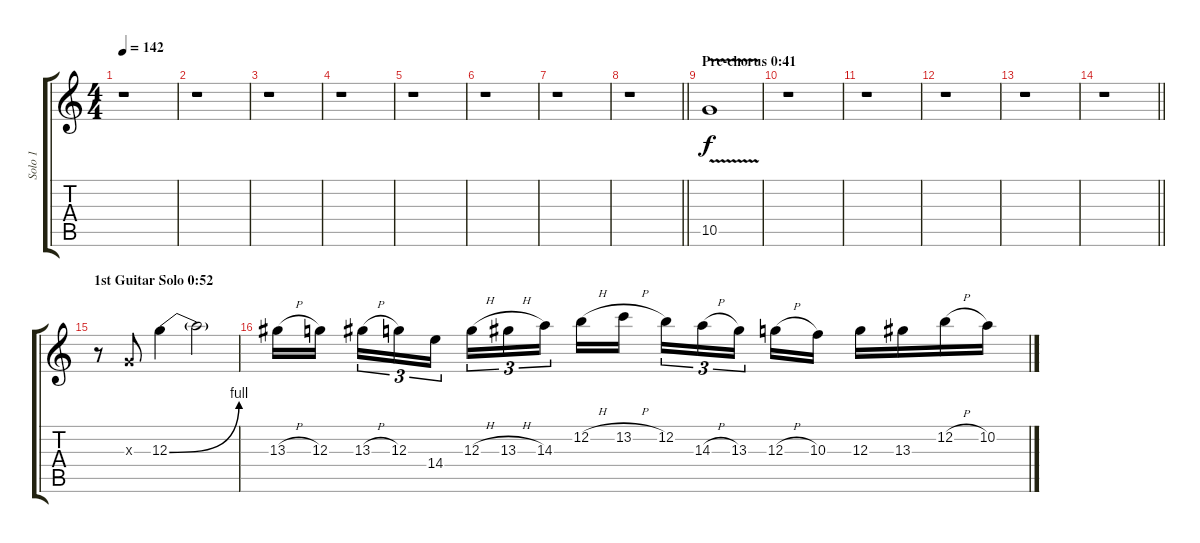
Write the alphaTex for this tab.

\track ("Solo 1" "Solo 1") {instrument overdrivenguitar}
\staff {score tabs}
\tuning (E4 B3 G3 D3 A2 E2) {hide}
\ts (4 4)
\tempo 142
\clef g2
\ks c
r.1{dy f} |
r.1 |
r.1 |
r.1 |
r.1 |
r.1 |
r.1 |
\barLineRight lightlight
r.1 |
\section ("" "Pre-chorus 0:41")
10.5{v}.1 |
r.1 |
r.1 |
r.1 |
r.1 |
\barLineRight lightlight
r.1 |
\section ("" "1st Guitar Solo 0:52")
r.8 0.3{x}.8 12.3{be (bend 0 0 60 4)}.4 12.3{t}.2 |
13.3{h}.16 12.3.16{beam splitsecondary} 13.3{h}.16{tu (3 2)} 12.3.16{tu (3 2)} 14.4.16{tu (3 2)} 12.3{h}.16{tu (3 2)} 13.3{h}.16{tu (3 2)} 14.3.16{tu (3 2) beam splitsecondary} 12.2{h}.16 13.2{h}.16 12.2.16{tu (3 2)} 14.3{h}.16{tu (3 2)} 13.3.16{tu (3 2) beam splitsecondary} 12.3{h}.16 10.3.16 12.3.16 13.3.16 12.2{h}.16 10.2.16
